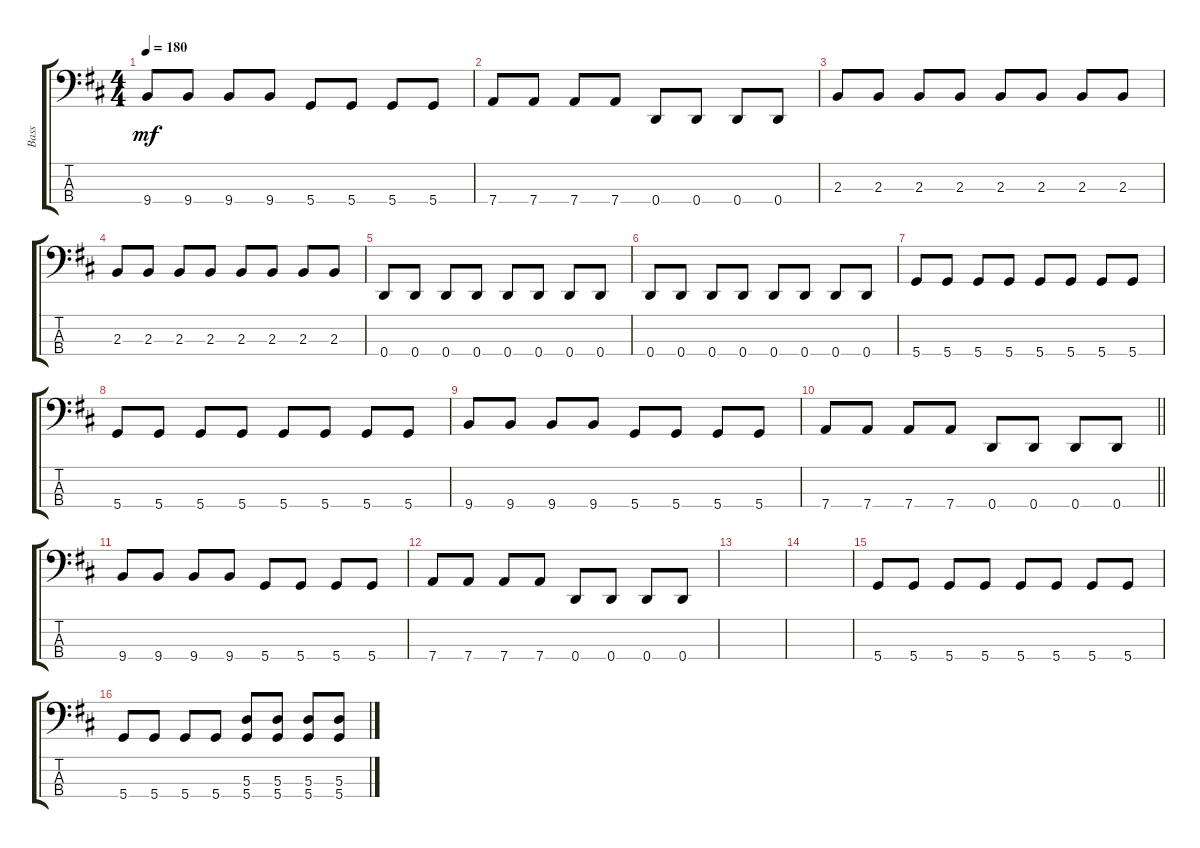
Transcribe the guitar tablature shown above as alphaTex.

\track ("Bass" "Bass") {instrument electricbassfinger}
\staff {score tabs}
\tuning (G2 D2 A1 D1) {hide}
\ts (4 4)
\tempo 180
\clef f4
\ks d
9.4.8{dy mf} 9.4.8 9.4.8 9.4.8 5.4.8 5.4.8 5.4.8 5.4.8 |
7.4.8 7.4.8 7.4.8 7.4.8 0.4.8 0.4.8 0.4.8 0.4.8 |
2.3.8 2.3.8 2.3.8 2.3.8 2.3.8 2.3.8 2.3.8 2.3.8 |
2.3.8 2.3.8 2.3.8 2.3.8 2.3.8 2.3.8 2.3.8 2.3.8 |
0.4.8 0.4.8 0.4.8 0.4.8 0.4.8 0.4.8 0.4.8 0.4.8 |
0.4.8 0.4.8 0.4.8 0.4.8 0.4.8 0.4.8 0.4.8 0.4.8 |
5.4.8 5.4.8 5.4.8 5.4.8 5.4.8 5.4.8 5.4.8 5.4.8 |
5.4.8 5.4.8 5.4.8 5.4.8 5.4.8 5.4.8 5.4.8 5.4.8 |
9.4.8 9.4.8 9.4.8 9.4.8 5.4.8 5.4.8 5.4.8 5.4.8 |
\barLineRight lightlight
7.4.8 7.4.8 7.4.8 7.4.8 0.4.8 0.4.8 0.4.8 0.4.8 |
9.4.8 9.4.8 9.4.8 9.4.8 5.4.8 5.4.8 5.4.8 5.4.8 |
7.4.8 7.4.8 7.4.8 7.4.8 0.4.8 0.4.8 0.4.8 0.4.8 |
|
|
5.4.8 5.4.8 5.4.8 5.4.8 5.4.8 5.4.8 5.4.8 5.4.8 |
5.4.8 5.4.8 5.4.8 5.4.8 (5.3 5.4).8 (5.3 5.4).8 (5.3 5.4).8 (5.3 5.4).8
